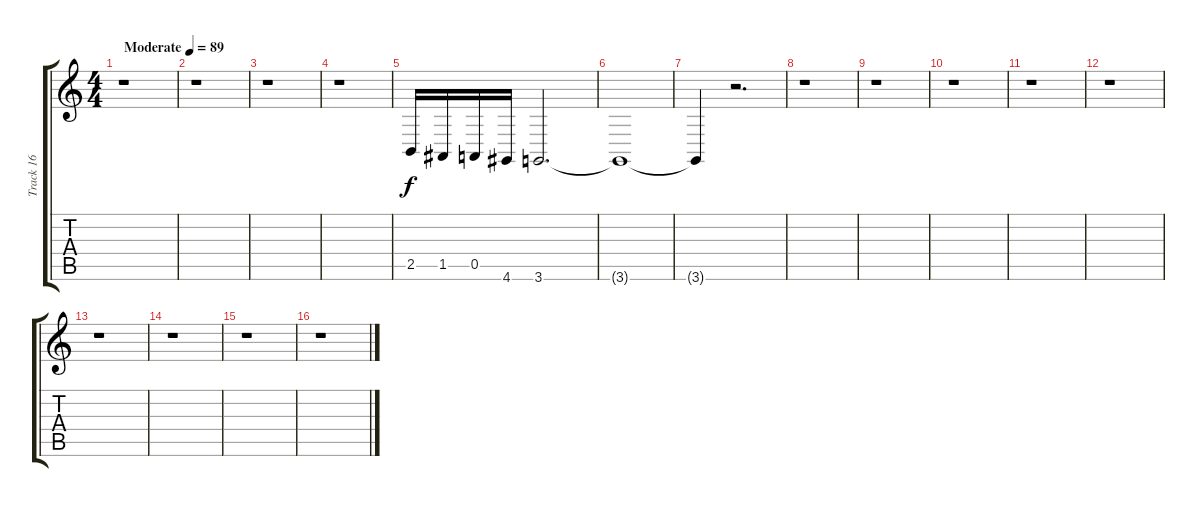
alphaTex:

\track ("Track 16" "Track 16") {instrument seashore}
\staff {score tabs}
\tuning (E4 B3 G3 D3 A2 E2) {hide}
\ts (4 4)
\tempo (89 "Moderate")
\clef g2
\ks c
r.1{dy f instrument seashore} |
r.1 |
r.1 |
r.1 |
2.5.16 1.5.16{balance 1} 0.5.16{balance 2} 4.6.16{balance 3} 3.6.2{d balance 4} |
3.6{t}.1 |
3.6{t}.4 r.2{d} |
r.1 |
r.1 |
r.1 |
r.1 |
r.1 |
r.1 |
r.1 |
r.1 |
r.1
